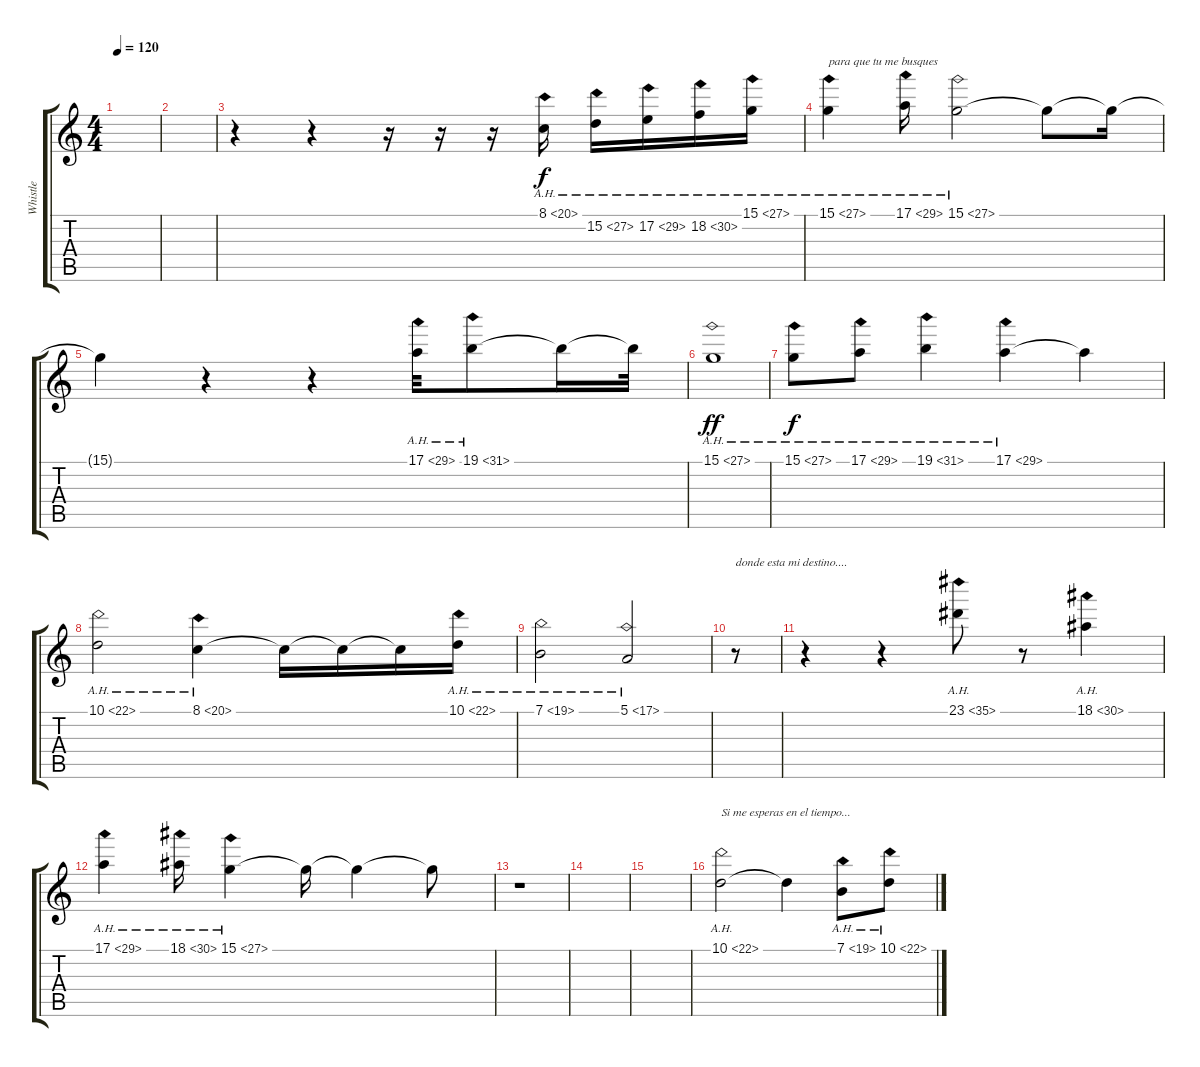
\track ("Whistle" "Whistle") {instrument whistle}
\staff {score tabs}
\tuning (E4 B3 G3 D3 A2 E2) {hide}
\ts (4 4)
\tempo 120
\clef g2
\ks c
|
|
r.4{volume 10} r.4 r.16 r.16 r.16 8.1{ah 12}.16 15.2{ah 12}.16 17.2{ah 12}.16 18.2{ah 12}.16 15.1{ah 12}.16 |
15.1{ah 12}.4{txt "para que tu me busques"} 17.1{ah 12}.16 15.1{ah 12}.2 15.1{t}.8 15.1{t}.16 |
15.1{t}.4 r.4 r.4 17.1{ah 12}.32 19.1{ah 12}.8 19.1{t}.16 19.1{t}.32 |
15.1{ah 12}.1{dy ff} |
15.1{ah 12}.8{dy f} 17.1{ah 12}.8 19.1{ah 12}.4 17.1{ah 12}.4 17.1{t}.4 |
10.1{ah 12}.2 8.1{ah 12}.4 8.1{t}.16 8.1{t}.16 8.1{t}.16 10.1{ah 12}.16 |
7.1{ah 12}.2 5.1{ah 12}.2 |
r.8{txt "donde esta mi destino...." volume 14} |
r.4 r.4 23.1{ah 12}.8 r.8 18.1{ah 12}.4 |
17.1{ah 12}.4 18.1{ah 12}.16 15.1{ah 12}.4 15.1{t}.16 15.1{t}.4 15.1{t}.8 |
r.1 |
|
|
10.1{ah 12}.2{txt "Si me esperas en el tiempo..." volume 15} 10.1{t}.4 7.1{ah 12}.8 10.1{ah 12}.8
